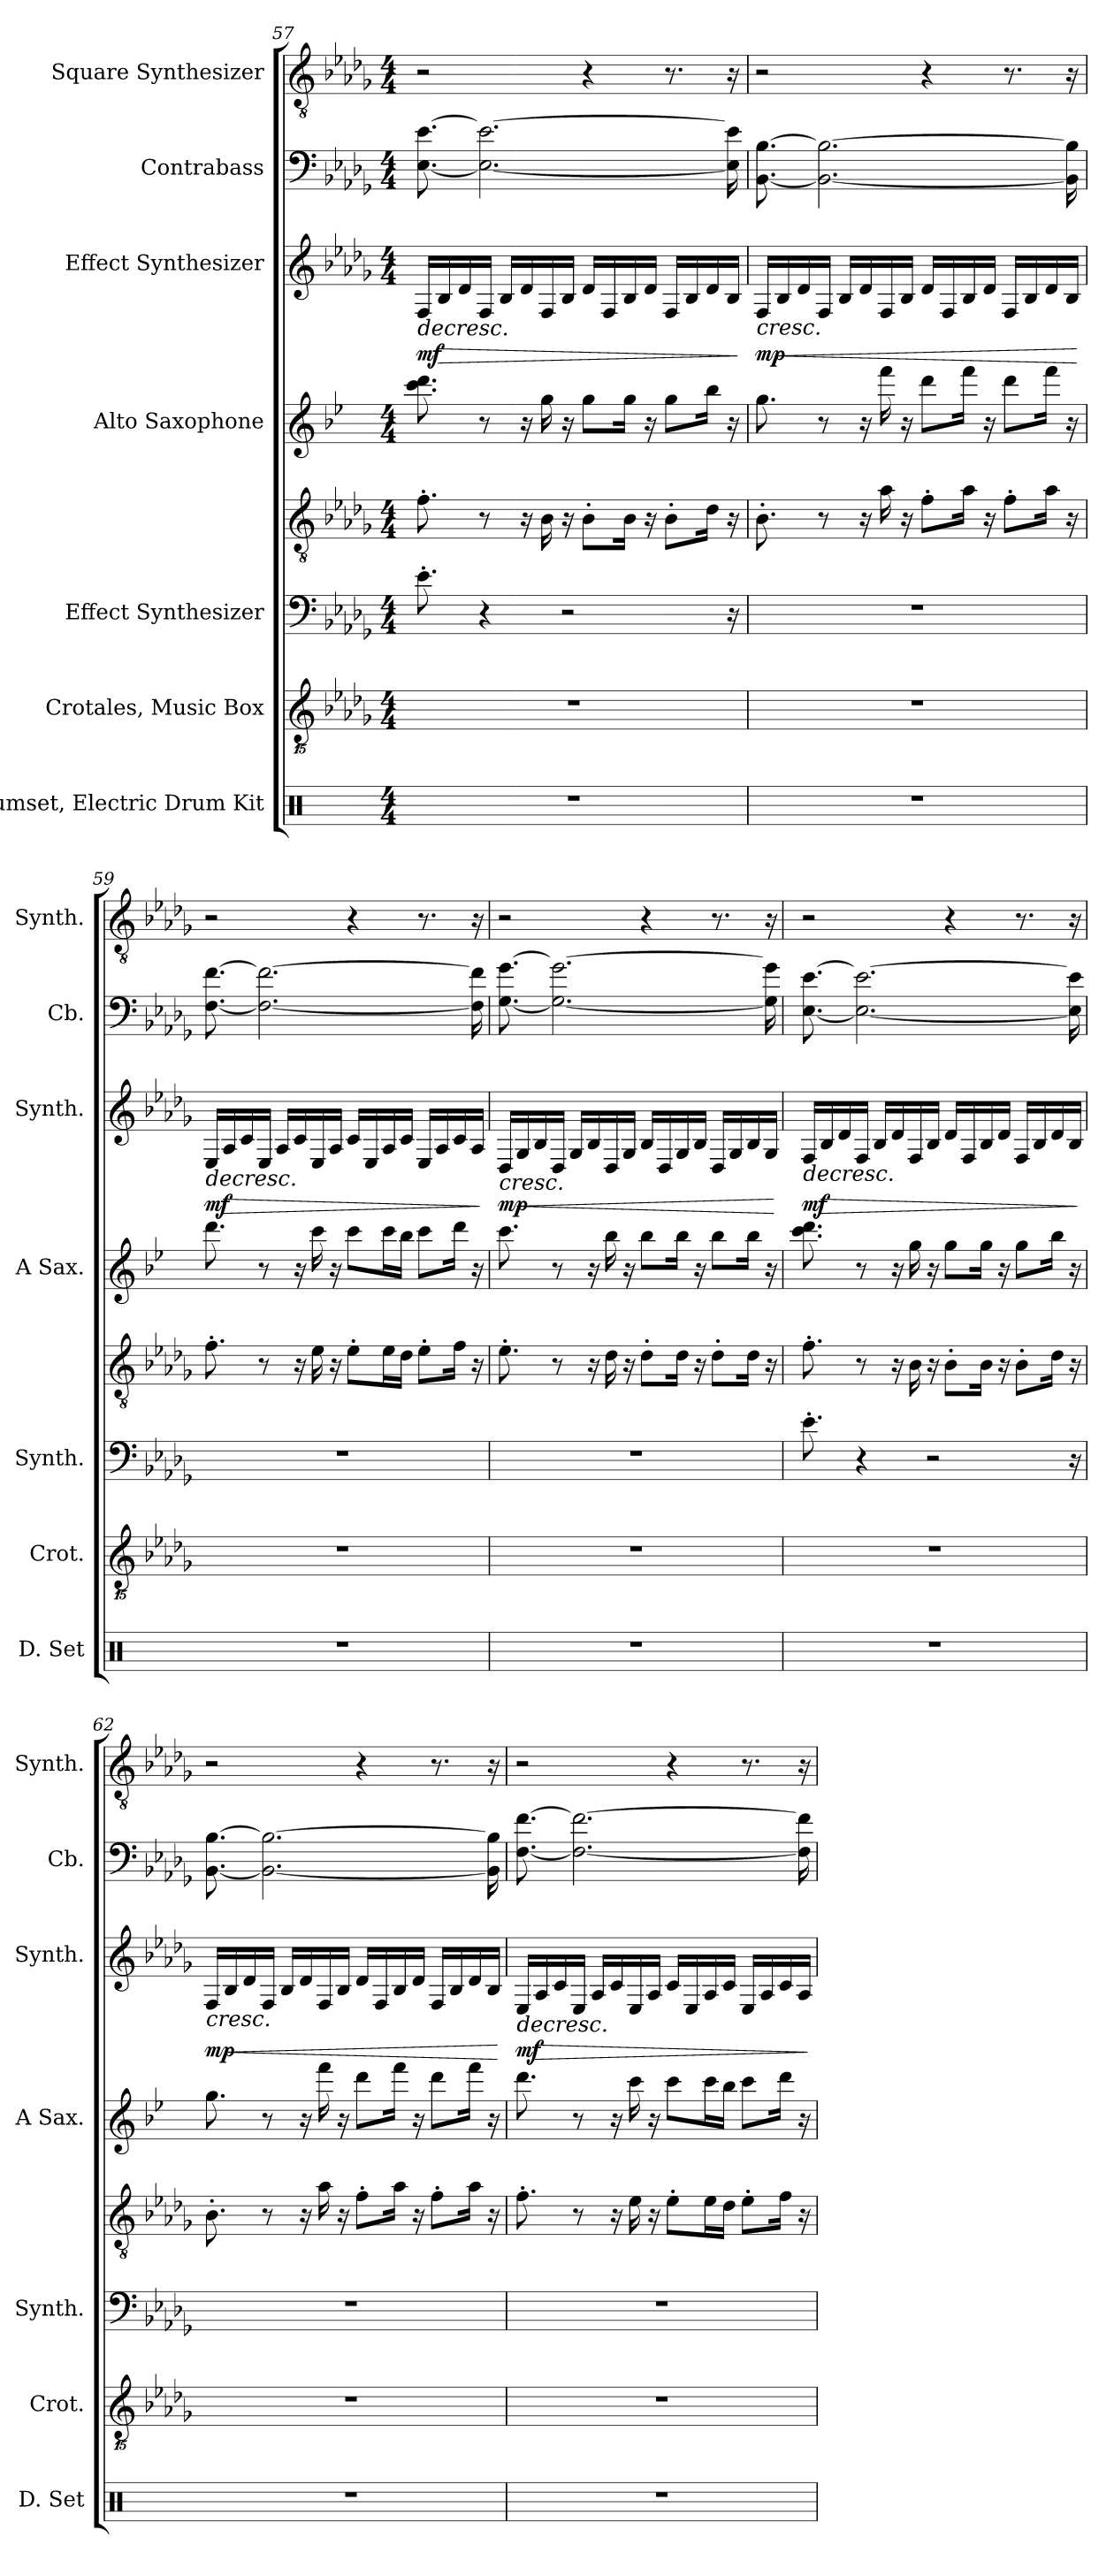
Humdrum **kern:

**kern	**kern	**kern	**kern	**kern	**kern	**dynam	**kern	**kern
*part7	*part6	*part5	*part5	*part4	*part3	*part3	*part2	*part1
*staff8	*staff7	*staff6	*staff5	*staff4	*staff3	*staff3	*staff2	*staff1
*I"Drumset, Electric Drum Kit	*I"Crotales, Music Box	*I"Effect Synthesizer	*	*I"Alto Saxophone	*I"Effect Synthesizer	*	*I"Contrabass	*I"Square Synthesizer
*I'D. Set	*I'Crot.	*I'Synth.	*	*I'A Sax.	*I'Synth.	*	*I'Cb.	*I'Synth.
*clefX	*clefGvv2	*clefF4	*clefGv2	*clefG2	*clefG2	*	*clefF4	*clefGv2
*	*ITrd-14c-24	*	*	*ITrd5c9	*	*	*ITrd7c12	*
*k[]	*k[b-e-a-d-g-]	*k[b-e-a-d-g-]	*k[b-e-a-d-g-]	*k[b-e-a-d-g-]	*k[b-e-a-d-g-]	*	*k[b-e-a-d-g-]	*k[b-e-a-d-g-]
*M4/4	*M4/4	*M4/4	*M4/4	*M4/4	*M4/4	*	*M4/4	*M4/4
=57	=57	=57	=57	=57	=57	=57	=57	=57
!	!	!	!	!	!	!LO:HP:b	!	!
!	!	!	!	!	!	!LO:DY:n=1:b	!	!
1r	1r	8.e-'\	8.f'\	8.ee-\ 8.ff\	16F/LL	> mf	[8.EE-\ [8.E-\	2r
!	!	!	!	!	!	!LO:HP:b	!	!
.	.	.	.	.	16B-/	>	.	.
.	.	.	.	.	16d-/	.	.	.
.	.	4r	8r	8r	16F/JJ	.	2.EE-\_ 2.E-\_	.
.	.	.	.	.	16B-/LL	.	.	.
.	.	.	16r	16r	16d-/	.	.	.
.	.	.	16B-\	16b-\	16F/	.	.	.
.	.	2r	16r	16r	16B-/JJ	.	.	.
.	.	.	8B-'\L	8b-\L	16d-/LL	.	.	4r
.	.	.	.	.	16F/	.	.	.
.	.	.	16B-\Jk	16b-\Jk	16B-/	.	.	.
.	.	.	16r	16r	16d-/JJ	.	.	.
.	.	.	8B-'\L	8b-\L	16F/LL	.	.	8.r
.	.	.	.	.	16B-/	.	.	.
.	.	.	16d-\Jk	16dd-\Jk	16d-/	.	.	.
.	.	16r	16r	16r	16B-/JJ	.	16EE-\] 16E-\]	16r
.	.	.	.	.	.	] ]	.	.
!!LO:PB:g=z
=58	=58	=58	=58	=58	=58	=58	=58	=58
!	!	!	!	!	!	!LO:HP:b	!	!
!	!	!	!	!	!	!LO:DY:n=1:b	!	!
1r	1r	1r	8.B-'\	8.b-\	16F/LL	< mp	[8.BBB-\ [8.BB-\	2r
!	!	!	!	!	!	!LO:HP:b	!	!
.	.	.	.	.	16B-/	<	.	.
.	.	.	.	.	16d-/	.	.	.
.	.	.	8r	8r	16F/JJ	.	2.BBB-\_ 2.BB-\_	.
.	.	.	.	.	16B-/LL	.	.	.
.	.	.	16r	16r	16d-/	.	.	.
.	.	.	16a-\	16aa-\	16F/	.	.	.
.	.	.	16r	16r	16B-/JJ	.	.	.
.	.	.	8f'\L	8ff\L	16d-/LL	.	.	4r
.	.	.	.	.	16F/	.	.	.
.	.	.	16a-\Jk	16aa-\Jk	16B-/	.	.	.
.	.	.	16r	16r	16d-/JJ	.	.	.
.	.	.	8f'\L	8ff\L	16F/LL	.	.	8.r
.	.	.	.	.	16B-/	.	.	.
.	.	.	16a-\Jk	16aa-\Jk	16d-/	.	.	.
.	.	.	16r	16r	16B-/JJ	.	16BBB-\] 16BB-\]	16r
.	.	.	.	.	.	[ [	.	.
=59	=59	=59	=59	=59	=59	=59	=59	=59
!	!	!	!	!	!	!LO:HP:b	!	!
!	!	!	!	!	!	!LO:DY:n=1:b	!	!
1r	1r	1r	8.f'\	8.ff\	16E-/LL	> mf	[8.FF\ [8.F\	2r
!	!	!	!	!	!	!LO:HP:b	!	!
.	.	.	.	.	16A-/	>	.	.
.	.	.	.	.	16c/	.	.	.
.	.	.	8r	8r	16E-/JJ	.	2.FF\_ 2.F\_	.
.	.	.	.	.	16A-/LL	.	.	.
.	.	.	16r	16r	16c/	.	.	.
.	.	.	16e-\	16ee-\	16E-/	.	.	.
.	.	.	16r	16r	16A-/JJ	.	.	.
.	.	.	8e-'\L	8ee-\L	16c/LL	.	.	4r
.	.	.	.	.	16E-/	.	.	.
.	.	.	16e-\L	16ee-\L	16A-/	.	.	.
.	.	.	16d-\JJ	16dd-\JJ	16c/JJ	.	.	.
.	.	.	8e-'\L	8ee-\L	16E-/LL	.	.	8.r
.	.	.	.	.	16A-/	.	.	.
.	.	.	16f\Jk	16ff\Jk	16c/	.	.	.
.	.	.	16r	16r	16A-/JJ	.	16FF\] 16F\]	16r
.	.	.	.	.	.	] ]	.	.
!!LO:PB:g=z
=60	=60	=60	=60	=60	=60	=60	=60	=60
!	!	!	!	!	!	!LO:HP:b	!	!
!	!	!	!	!	!	!LO:DY:n=1:b	!	!
1r	1r	1r	8.e-'\	8.ee-\	16D-/LL	< mp	[8.GG-\ [8.G-\	2r
!	!	!	!	!	!	!LO:HP:b	!	!
.	.	.	.	.	16G-/	<	.	.
.	.	.	.	.	16B-/	.	.	.
.	.	.	8r	8r	16D-/JJ	.	2.GG-\_ 2.G-\_	.
.	.	.	.	.	16G-/LL	.	.	.
.	.	.	16r	16r	16B-/	.	.	.
.	.	.	16d-\	16dd-\	16D-/	.	.	.
.	.	.	16r	16r	16G-/JJ	.	.	.
.	.	.	8d-'\L	8dd-\L	16B-/LL	.	.	4r
.	.	.	.	.	16D-/	.	.	.
.	.	.	16d-\Jk	16dd-\Jk	16G-/	.	.	.
.	.	.	16r	16r	16B-/JJ	.	.	.
.	.	.	8d-'\L	8dd-\L	16D-/LL	.	.	8.r
.	.	.	.	.	16G-/	.	.	.
.	.	.	16d-\Jk	16dd-\Jk	16B-/	.	.	.
.	.	.	16r	16r	16G-/JJ	.	16GG-\] 16G-\]	16r
.	.	.	.	.	.	[ [	.	.
=61	=61	=61	=61	=61	=61	=61	=61	=61
!	!	!	!	!	!	!LO:HP:b	!	!
!	!	!	!	!	!	!LO:DY:n=1:b	!	!
1r	1r	8.e-'\	8.f'\	8.ee-\ 8.ff\	16F/LL	> mf	[8.EE-\ [8.E-\	2r
!	!	!	!	!	!	!LO:HP:b	!	!
.	.	.	.	.	16B-/	>	.	.
.	.	.	.	.	16d-/	.	.	.
.	.	4r	8r	8r	16F/JJ	.	2.EE-\_ 2.E-\_	.
.	.	.	.	.	16B-/LL	.	.	.
.	.	.	16r	16r	16d-/	.	.	.
.	.	.	16B-\	16b-\	16F/	.	.	.
.	.	2r	16r	16r	16B-/JJ	.	.	.
.	.	.	8B-'\L	8b-\L	16d-/LL	.	.	4r
.	.	.	.	.	16F/	.	.	.
.	.	.	16B-\Jk	16b-\Jk	16B-/	.	.	.
.	.	.	16r	16r	16d-/JJ	.	.	.
.	.	.	8B-'\L	8b-\L	16F/LL	.	.	8.r
.	.	.	.	.	16B-/	.	.	.
.	.	.	16d-\Jk	16dd-\Jk	16d-/	.	.	.
.	.	16r	16r	16r	16B-/JJ	.	16EE-\] 16E-\]	16r
.	.	.	.	.	.	] ]	.	.
!!LO:PB:g=z
=62	=62	=62	=62	=62	=62	=62	=62	=62
!	!	!	!	!	!	!LO:HP:b	!	!
!	!	!	!	!	!	!LO:DY:n=1:b	!	!
1r	1r	1r	8.B-'\	8.b-\	16F/LL	< mp	[8.BBB-\ [8.BB-\	2r
!	!	!	!	!	!	!LO:HP:b	!	!
.	.	.	.	.	16B-/	<	.	.
.	.	.	.	.	16d-/	.	.	.
.	.	.	8r	8r	16F/JJ	.	2.BBB-\_ 2.BB-\_	.
.	.	.	.	.	16B-/LL	.	.	.
.	.	.	16r	16r	16d-/	.	.	.
.	.	.	16a-\	16aa-\	16F/	.	.	.
.	.	.	16r	16r	16B-/JJ	.	.	.
.	.	.	8f'\L	8ff\L	16d-/LL	.	.	4r
.	.	.	.	.	16F/	.	.	.
.	.	.	16a-\Jk	16aa-\Jk	16B-/	.	.	.
.	.	.	16r	16r	16d-/JJ	.	.	.
.	.	.	8f'\L	8ff\L	16F/LL	.	.	8.r
.	.	.	.	.	16B-/	.	.	.
.	.	.	16a-\Jk	16aa-\Jk	16d-/	.	.	.
.	.	.	16r	16r	16B-/JJ	.	16BBB-\] 16BB-\]	16r
.	.	.	.	.	.	[ [	.	.
=63	=63	=63	=63	=63	=63	=63	=63	=63
!	!	!	!	!	!	!LO:HP:b	!	!
!	!	!	!	!	!	!LO:DY:n=1:b	!	!
1r	1r	1r	8.f'\	8.ff\	16E-/LL	> mf	[8.FF\ [8.F\	2r
!	!	!	!	!	!	!LO:HP:b	!	!
.	.	.	.	.	16A-/	>	.	.
.	.	.	.	.	16c/	.	.	.
.	.	.	8r	8r	16E-/JJ	.	2.FF\_ 2.F\_	.
.	.	.	.	.	16A-/LL	.	.	.
.	.	.	16r	16r	16c/	.	.	.
.	.	.	16e-\	16ee-\	16E-/	.	.	.
.	.	.	16r	16r	16A-/JJ	.	.	.
.	.	.	8e-'\L	8ee-\L	16c/LL	.	.	4r
.	.	.	.	.	16E-/	.	.	.
.	.	.	16e-\L	16ee-\L	16A-/	.	.	.
.	.	.	16d-\JJ	16dd-\JJ	16c/JJ	.	.	.
.	.	.	8e-'\L	8ee-\L	16E-/LL	.	.	8.r
.	.	.	.	.	16A-/	.	.	.
.	.	.	16f\Jk	16ff\Jk	16c/	.	.	.
.	.	.	16r	16r	16A-/JJ	.	16FF\] 16F\]	16r
.	.	.	.	.	.	] ]	.	.
=	=	=	=	=	=	=	=	=
*-	*-	*-	*-	*-	*-	*-	*-	*-
